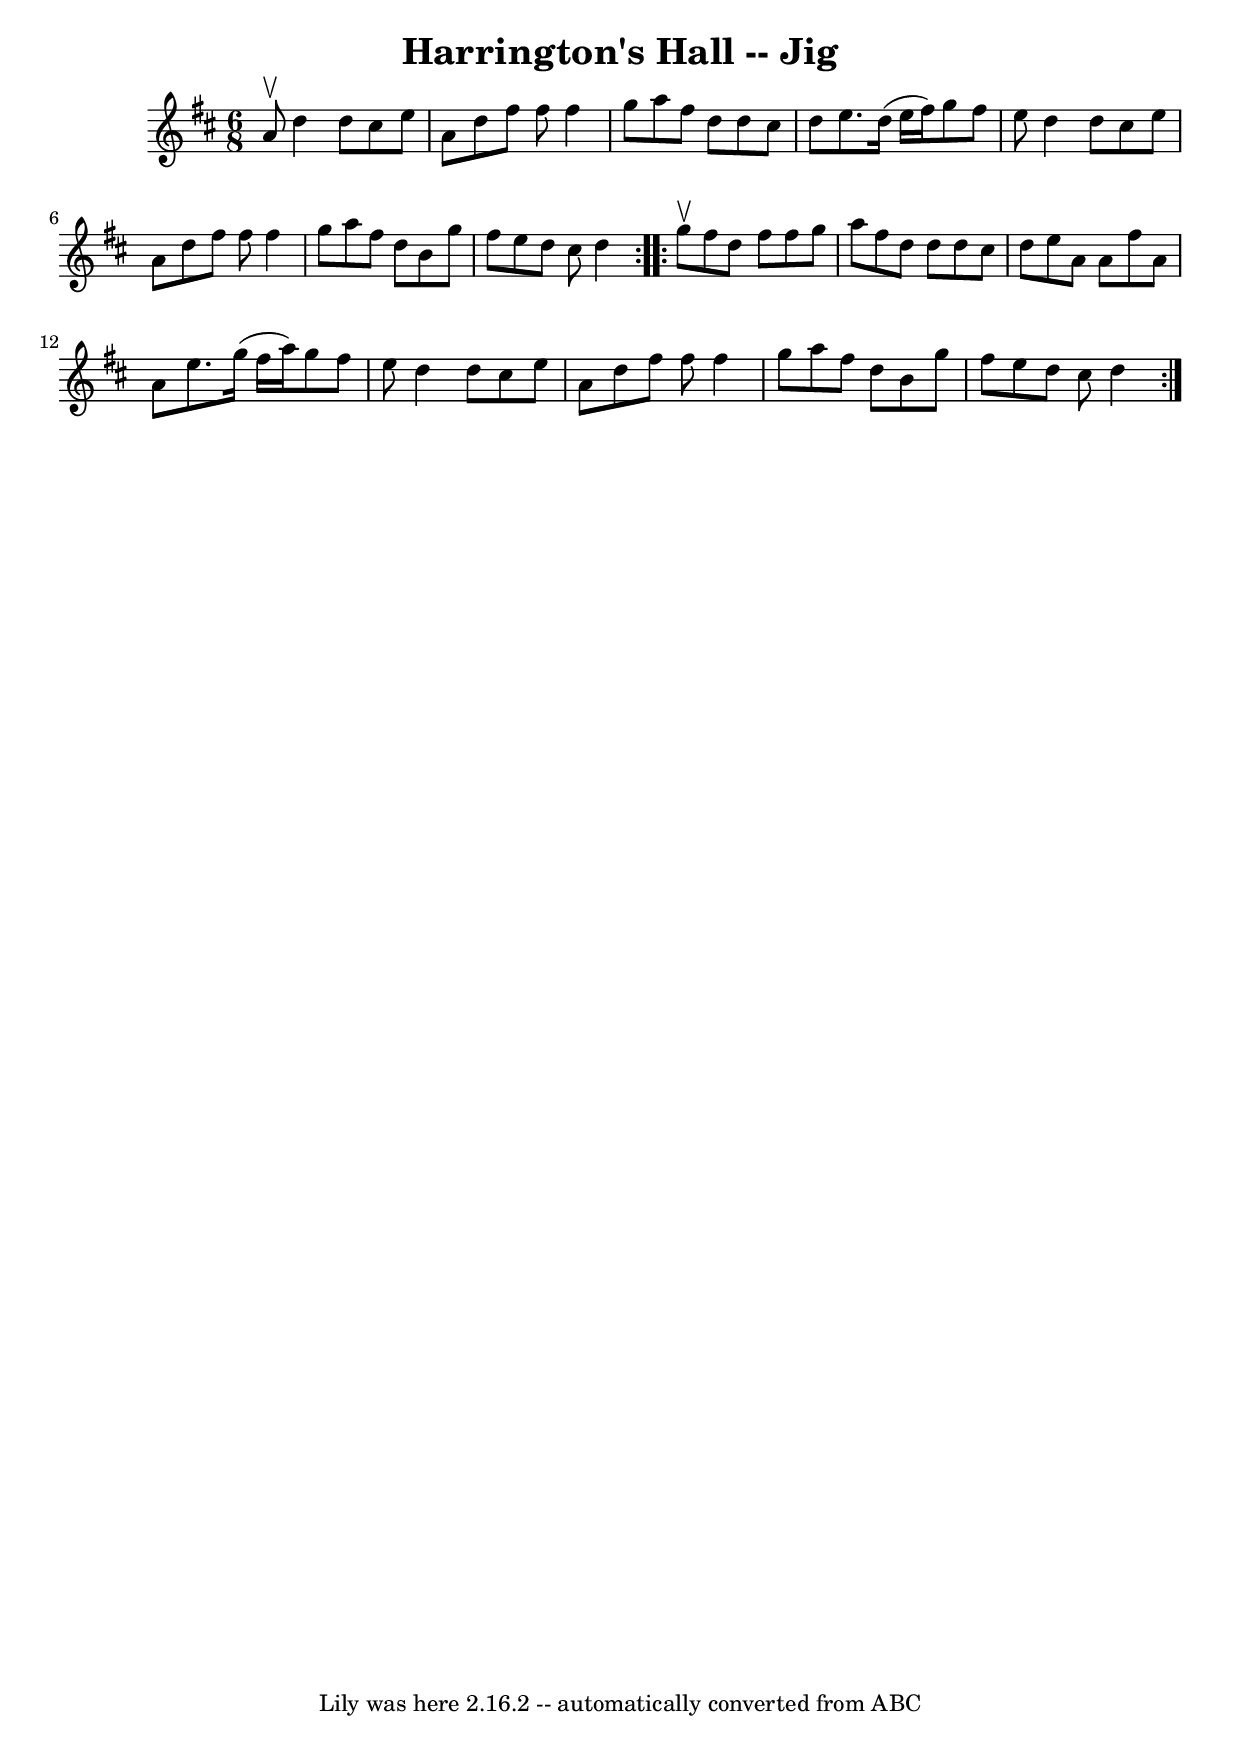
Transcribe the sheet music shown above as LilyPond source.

\version "2.7.40"
\include "Mammoth.ily"
\header {
	book = "Ryan's Mammoth Collection"
	crossRefNumber = "1"
	footnotes = "\\\\84 430"
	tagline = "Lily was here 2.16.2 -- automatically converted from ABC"
	title = "Harrington's Hall -- Jig"
}
voicedefault =  {
\set Score.defaultBarType = "empty"

\repeat volta 2 {
\time 6/8 \key d \major a'8^\upbow |
 d''4 d''8 cis''8    
e''8 a'8    |
 d''8 fis''8 fis''8 fis''4 g''8    
|
 a''8 fis''8 d''8 d''8 cis''8 d''8    |
 e''8. 
 d''16 (e''16 fis''16) g''8 fis''8 e''8    |
 d''4 
 d''8 cis''8 e''8 a'8    |
 d''8 fis''8 fis''8    
fis''4 g''8    |
 a''8 fis''8 d''8 b'8 g''8 fis''8    
|
 e''8 d''8 cis''8 d''4    }     \repeat volta 2 { g''8 
^\upbow |
 fis''8 d''8 fis''8 fis''8 g''8 a''8    
|
 fis''8 d''8 d''8 d''8 cis''8 d''8    |
 e''8  
 a'8 a'8 fis''8 a'8 a'8    |
 e''8. g''16 (fis''16   
 a''16) g''8 fis''8 e''8    |
 d''4 d''8 cis''8    
e''8 a'8    |
 d''8 fis''8 fis''8 fis''4 g''8    
|
 a''8 fis''8 d''8 b'8 g''8 fis''8    |
 e''8   
 d''8 cis''8 d''4  }   
}

\score{
    <<

	\context Staff="default"
	{
	    \voicedefault 
	}

    >>
	\layout {
	}
	\midi {}
}
